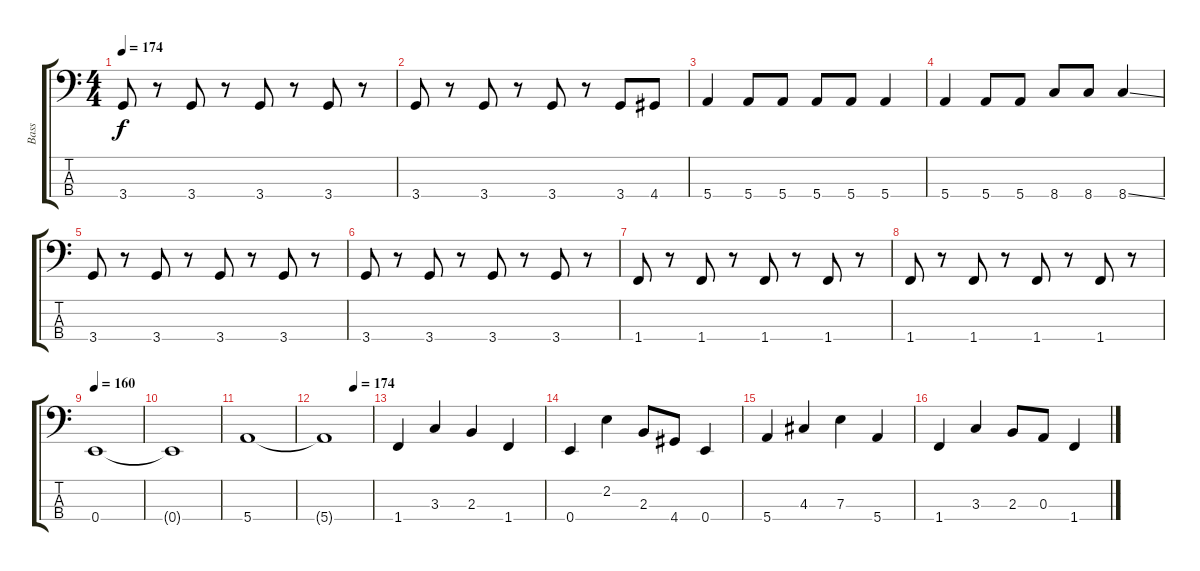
\track ("Bass" "Bass") {instrument electricbasspick}
\staff {score tabs}
\tuning (G2 D2 A1 E1) {hide}
\ts (4 4)
\tempo 174
\clef f4
\ks c
3.4.8{dy f} r.8 3.4.8 r.8 3.4.8 r.8 3.4.8 r.8 |
3.4.8 r.8 3.4.8 r.8 3.4.8 r.8 3.4.8 4.4.8 |
5.4.4 5.4.8 5.4.8 5.4.8 5.4.8 5.4.4 |
5.4.4 5.4.8 5.4.8 8.4.8 8.4.8 8.4{ss}.4 |
3.4.8 r.8 3.4.8 r.8 3.4.8 r.8 3.4.8 r.8 |
3.4.8 r.8 3.4.8 r.8 3.4.8 r.8 3.4.8 r.8 |
1.4.8 r.8 1.4.8 r.8 1.4.8 r.8 1.4.8 r.8 |
1.4.8 r.8 1.4.8 r.8 1.4.8 r.8 1.4.8 r.8 |
\tempo 160
0.4.1 |
0.4{t}.1 |
5.4.1 |
\tempo (174 0.625)
5.4{t}.1 |
1.4.4 3.3.4 2.3.4 1.4.4 |
0.4.4 2.2.4 2.3.8 4.4.8 0.4.4 |
5.4.4 4.3.4 7.3.4 5.4.4 |
1.4.4 3.3.4 2.3.8 0.3.8 1.4.4
